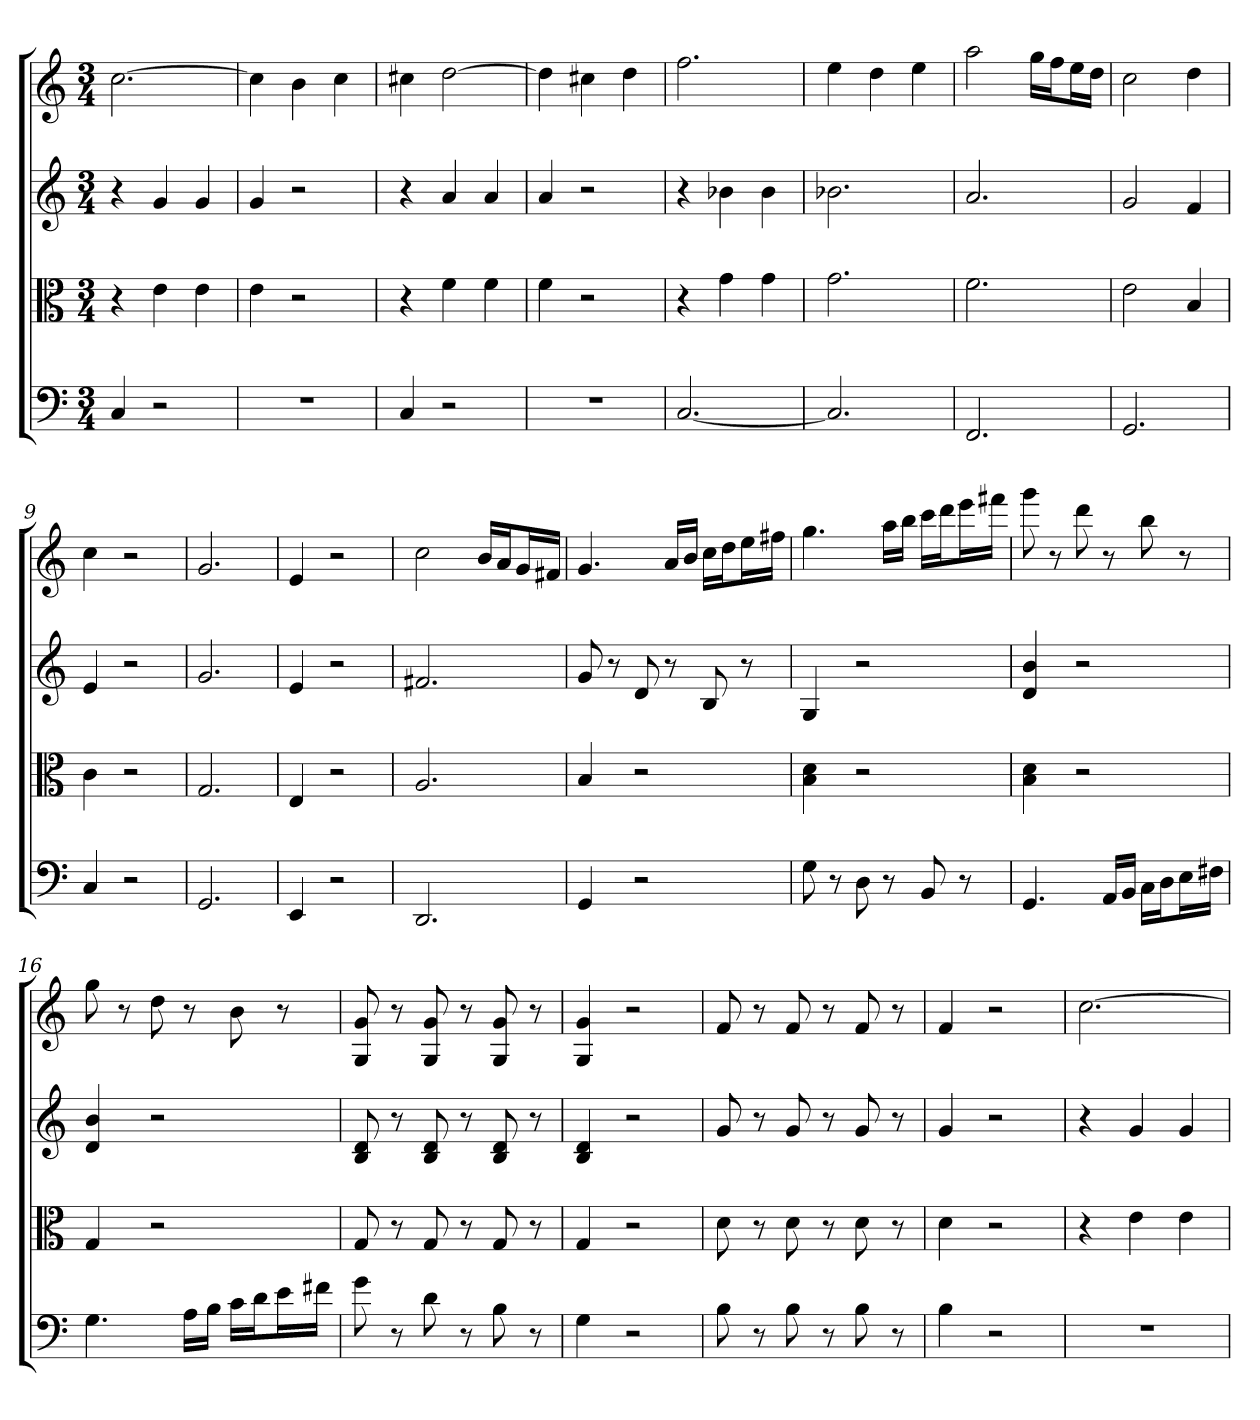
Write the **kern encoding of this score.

**kern	**kern	**kern	**kern
*part4	*part3	*part2	*part1
*staff4	*staff3	*staff2	*staff1
*clefF4	*clefC3	*	*
*k[]	*k[]	*k[]	*k[]
*C:	*C:	*C:	*C:
*M3/4	*M3/4	*M3/4	*M3/4
=	=	=	=
4C	4r	4r	[2.cc
2r	4e	4g	.
.	4e	4g	.
=2	=2	=2	=2
2.r	4e	4g	4cc]
.	2r	2r	4b
.	.	.	4cc
=3	=3	=3	=3
4C	4r	4r	4cc#X
2r	4f	4a	[2dd
.	4f	4a	.
=4	=4	=4	=4
2.r	4f	4a	4dd]
.	2r	2r	4cc#X
.	.	.	4dd
=5	=5	=5	=5
[2.C	4r	4r	2.ff
.	4g	4b-X	.
.	4g	4b-	.
=6	=6	=6	=6
2.C]	2.g	2.b-X	4ee
.	.	.	4dd
.	.	.	4ee
=7	=7	=7	=7
2.FF	2.f	2.a	2aa
.	.	.	16ggLL
.	.	.	16ffJ
.	.	.	16eeL
.	.	.	16ddJJ
=8	=8	=8	=8
2.GG	2e	2g	2cc
.	4B	4f	4dd
=9	=9	=9	=9
4C	4c	4e	4cc
2r	2r	2r	2r
=10	=10	=10	=10
2.GG	2.G	2.g	2.g
=11	=11	=11	=11
4EE	4E	4e	4e
2r	2r	2r	2r
=12	=12	=12	=12
2.DD	2.A	2.f#X	2cc
.	.	.	16bLL
.	.	.	16aJ
.	.	.	16gL
.	.	.	16f#XJJ
=13	=13	=13	=13
4GG	4B	8g	4.g
.	.	8r	.
2r	2r	8d	.
.	.	8r	16aLL
.	.	.	16bJJ
.	.	8B	16ccLL
.	.	.	16ddJ
.	.	8r	16eeL
.	.	.	16ff#XJJ
=14	=14	=14	=14
8G	4B 4d	4G	4.gg
8r	.	.	.
8D	2r	2r	.
8r	.	.	16aaLL
.	.	.	16bbJJ
8BB	.	.	16cccLL
.	.	.	16dddJ
8r	.	.	16eeeL
.	.	.	16fff#XJJ
=15	=15	=15	=15
4.GG	4B 4d	4d 4b	8ggg
.	.	.	8r
.	2r	2r	8ddd
16AA/LL	.	.	8r
16BB/JJ	.	.	.
16C\LL	.	.	8bb
16D\J	.	.	.
16E\L	.	.	8r
16F#X\JJ	.	.	.
=16	=16	=16	=16
4.G	4G	4d 4b	8gg
.	.	.	8r
.	2r	2r	8dd
16A\LL	.	.	8r
16B\JJ	.	.	.
16c\LL	.	.	8b
16d\J	.	.	.
16e\L	.	.	8r
16f#X\JJ	.	.	.
=17	=17	=17	=17
8g	8G	8B 8d	8G 8g
8r	8r	8r	8r
8d	8G	8B 8d	8G 8g
8r	8r	8r	8r
8B	8G	8B 8d	8G 8g
8r	8r	8r	8r
=18	=18	=18	=18
4G	4G	4B 4d	4G 4g
2r	2r	2r	2r
=19	=19	=19	=19
8B	8d	8g	8f
8r	8r	8r	8r
8B	8d	8g	8f
8r	8r	8r	8r
8B	8d	8g	8f
8r	8r	8r	8r
=20	=20	=20	=20
4B	4d	4g	4f
2r	2r	2r	2r
=21	=21	=21	=21
2.r	4r	4r	[2.cc
.	4e	4g	.
.	4e	4g	.
=	=	=	=
*-	*-	*-	*-
